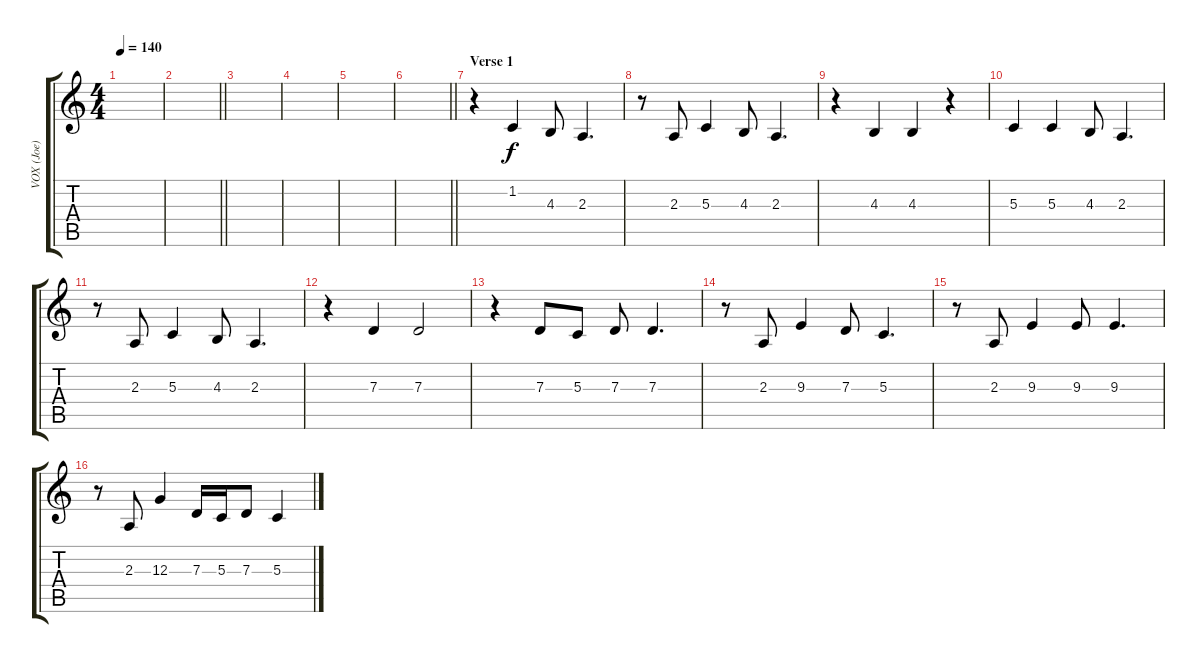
\track ("VOX (Joe)" "VOX (Joe)") {instrument lead1square}
\staff {score tabs}
\tuning (E4 B3 G3 D3 A2 E2) {hide}
\ts (4 4)
\tempo 140
\clef g2
\ks aminor
|
\barLineRight lightlight
|
|
|
|
\barLineRight lightlight
|
\section ("" "Verse 1")
r.4 1.2.4 4.3.8 2.3.4{d} |
r.8 2.3.8 5.3.4 4.3.8 2.3.4{d} |
r.4 4.3.4 4.3.4 r.4 |
5.3.4 5.3.4 4.3.8 2.3.4{d} |
r.8 2.3.8 5.3.4 4.3.8 2.3.4{d} |
r.4 7.3.4 7.3.2 |
r.4 7.3.8 5.3.8 7.3.8 7.3.4{d} |
r.8 2.3.8 9.3.4 7.3.8 5.3.4{d} |
r.8 2.3.8 9.3.4 9.3.8 9.3.4{d} |
r.8 2.3.8 12.3.4 7.3.16 5.3.16 7.3.8 5.3.4
